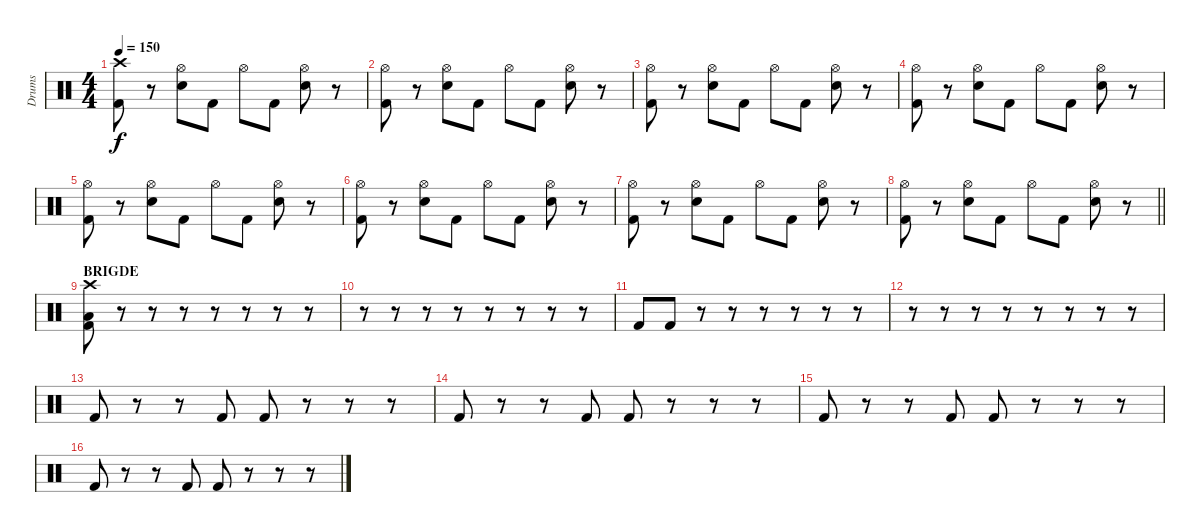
\track ("Drums" "Drums") {instrument percussion}
\staff {score}
\articulation defaults
\ts (4 4)
\tempo 150
\clef neutral
\ks c
("Crash high (hit)" "Kick (hit) 2").8{dy f} r.8 ("Hi-Hat (open)" "Snare (hit) 2").8 "Kick (hit) 2".8 "Hi-Hat (open)".8 "Kick (hit) 2".8 ("Hi-Hat (open)" "Snare (hit) 2").8 r.8 |
("Hi-Hat (open)" "Kick (hit) 2").8 r.8 ("Hi-Hat (open)" "Snare (hit) 2").8 "Kick (hit) 2".8 "Hi-Hat (open)".8 "Kick (hit) 2".8 ("Hi-Hat (open)" "Snare (hit) 2").8 r.8 |
("Hi-Hat (open)" "Kick (hit) 2").8 r.8 ("Hi-Hat (open)" "Snare (hit) 2").8 "Kick (hit) 2".8 "Hi-Hat (open)".8 "Kick (hit) 2".8 ("Hi-Hat (open)" "Snare (hit) 2").8 r.8 |
("Hi-Hat (open)" "Kick (hit) 2").8 r.8 ("Hi-Hat (open)" "Snare (hit) 2").8 "Kick (hit) 2".8 "Hi-Hat (open)".8 "Kick (hit) 2".8 ("Hi-Hat (open)" "Snare (hit) 2").8 r.8 |
("Hi-Hat (open)" "Kick (hit) 2").8 r.8 ("Hi-Hat (open)" "Snare (hit) 2").8 "Kick (hit) 2".8 "Hi-Hat (open)".8 "Kick (hit) 2".8 ("Hi-Hat (open)" "Snare (hit) 2").8 r.8 |
("Hi-Hat (open)" "Kick (hit) 2").8 r.8 ("Hi-Hat (open)" "Snare (hit) 2").8 "Kick (hit) 2".8 "Hi-Hat (open)".8 "Kick (hit) 2".8 ("Hi-Hat (open)" "Snare (hit) 2").8 r.8 |
("Hi-Hat (open)" "Kick (hit) 2").8 r.8 ("Hi-Hat (open)" "Snare (hit) 2").8 "Kick (hit) 2".8 "Hi-Hat (open)".8 "Kick (hit) 2".8 ("Hi-Hat (open)" "Snare (hit) 2").8 r.8 |
\barLineRight lightlight
("Hi-Hat (open)" "Kick (hit) 2").8 r.8 ("Hi-Hat (open)" "Snare (hit) 2").8 "Kick (hit) 2".8 "Hi-Hat (open)".8 "Kick (hit) 2".8 ("Hi-Hat (open)" "Snare (hit) 2").8 r.8 |
\section ("" "BRIGDE")
("Crash high (hit)" "Low Floor Tom (hit)" "Kick (hit) 2").8 r.8 r.8 r.8 r.8 r.8 r.8 r.8 |
r.8 r.8 r.8 r.8 r.8 r.8 r.8 r.8 |
"Kick (hit) 2".8 "Kick (hit) 2".8 r.8 r.8 r.8 r.8 r.8 r.8 |
r.8 r.8 r.8 r.8 r.8 r.8 r.8 r.8 |
"Kick (hit) 2".8 r.8 r.8 "Kick (hit) 2".8 "Kick (hit) 2".8 r.8 r.8 r.8 |
"Kick (hit) 2".8 r.8 r.8 "Kick (hit) 2".8 "Kick (hit) 2".8 r.8 r.8 r.8 |
"Kick (hit) 2".8 r.8 r.8 "Kick (hit) 2".8 "Kick (hit) 2".8 r.8 r.8 r.8 |
"Kick (hit) 2".8 r.8 r.8 "Kick (hit) 2".8 "Kick (hit) 2".8 r.8 r.8 r.8
